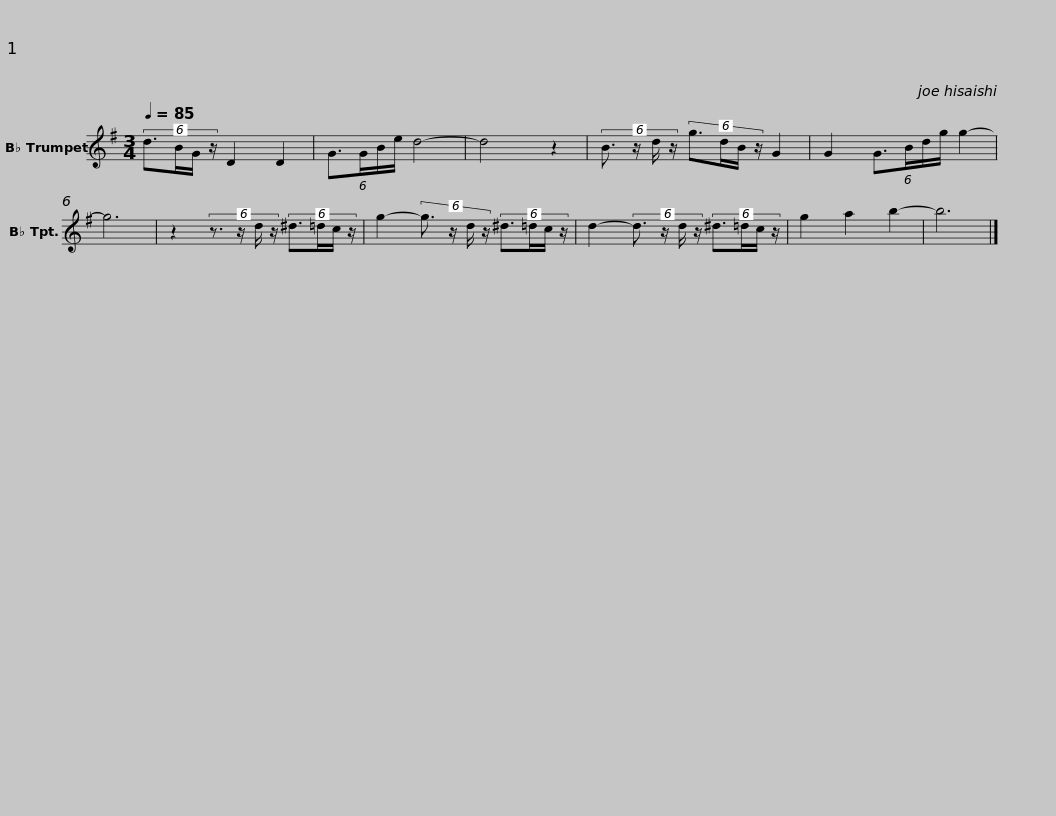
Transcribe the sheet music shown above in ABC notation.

X:1
L:1/8
Q:1/4=85
M:3/4
I:linebreak $
K:none
V:1 treble transpose=-2
V:1
[K:G] (6:4:4d3/2B/G/ z/ D2 D2 | (6:4:4G3/2G/B/e/ d4- | d4 z2 | (6:4:4B3/2 z/ d/ z/ (6:4:4g3/2d/B/ z/ G2 | G2 (6:4:4G3/2B/d/g/ g2- | %5
 g6 | z2 (6:4:4z3/2 z/ d/ z/ (6:4:4^d3/2=d/c/ z/ |$ g2- (6:4:4g3/2 z/ d/ z/ (6:4:4^d3/2=d/c/ z/ | d2- (6:4:4d3/2 z/ d/ z/ (6:4:4^d3/2=d/c/ z/ | g2 a2 b2- | %10
 b6 |] %11
